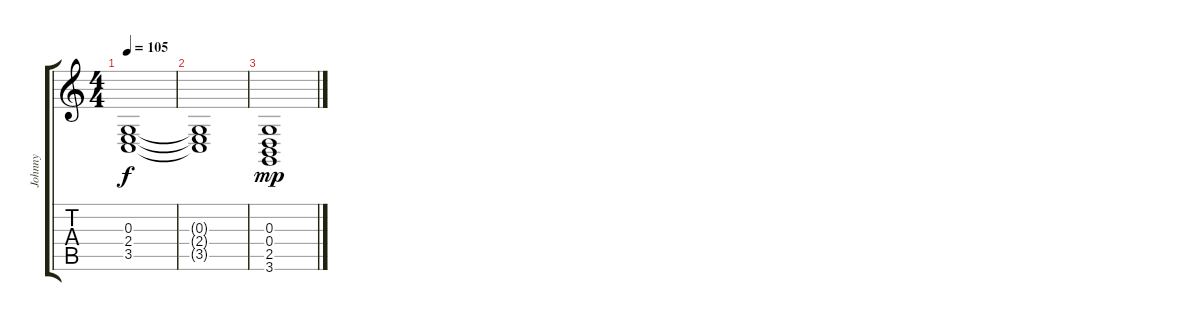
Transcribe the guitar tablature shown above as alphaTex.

\track ("Johnny" "Johnny") {instrument fx7echoes}
\staff {score tabs}
\tuning (E4 B3 G3 D3 A2 E2) {hide}
\ts (4 4)
\tempo 105
\clef g2
\ks c
(0.3{t} 2.4{t} 3.5{t}).1{dy f} |
(0.3{t} 2.4{t} 3.5{t}).1 |
(0.3 0.4 2.5 3.6).1{dy mp}
